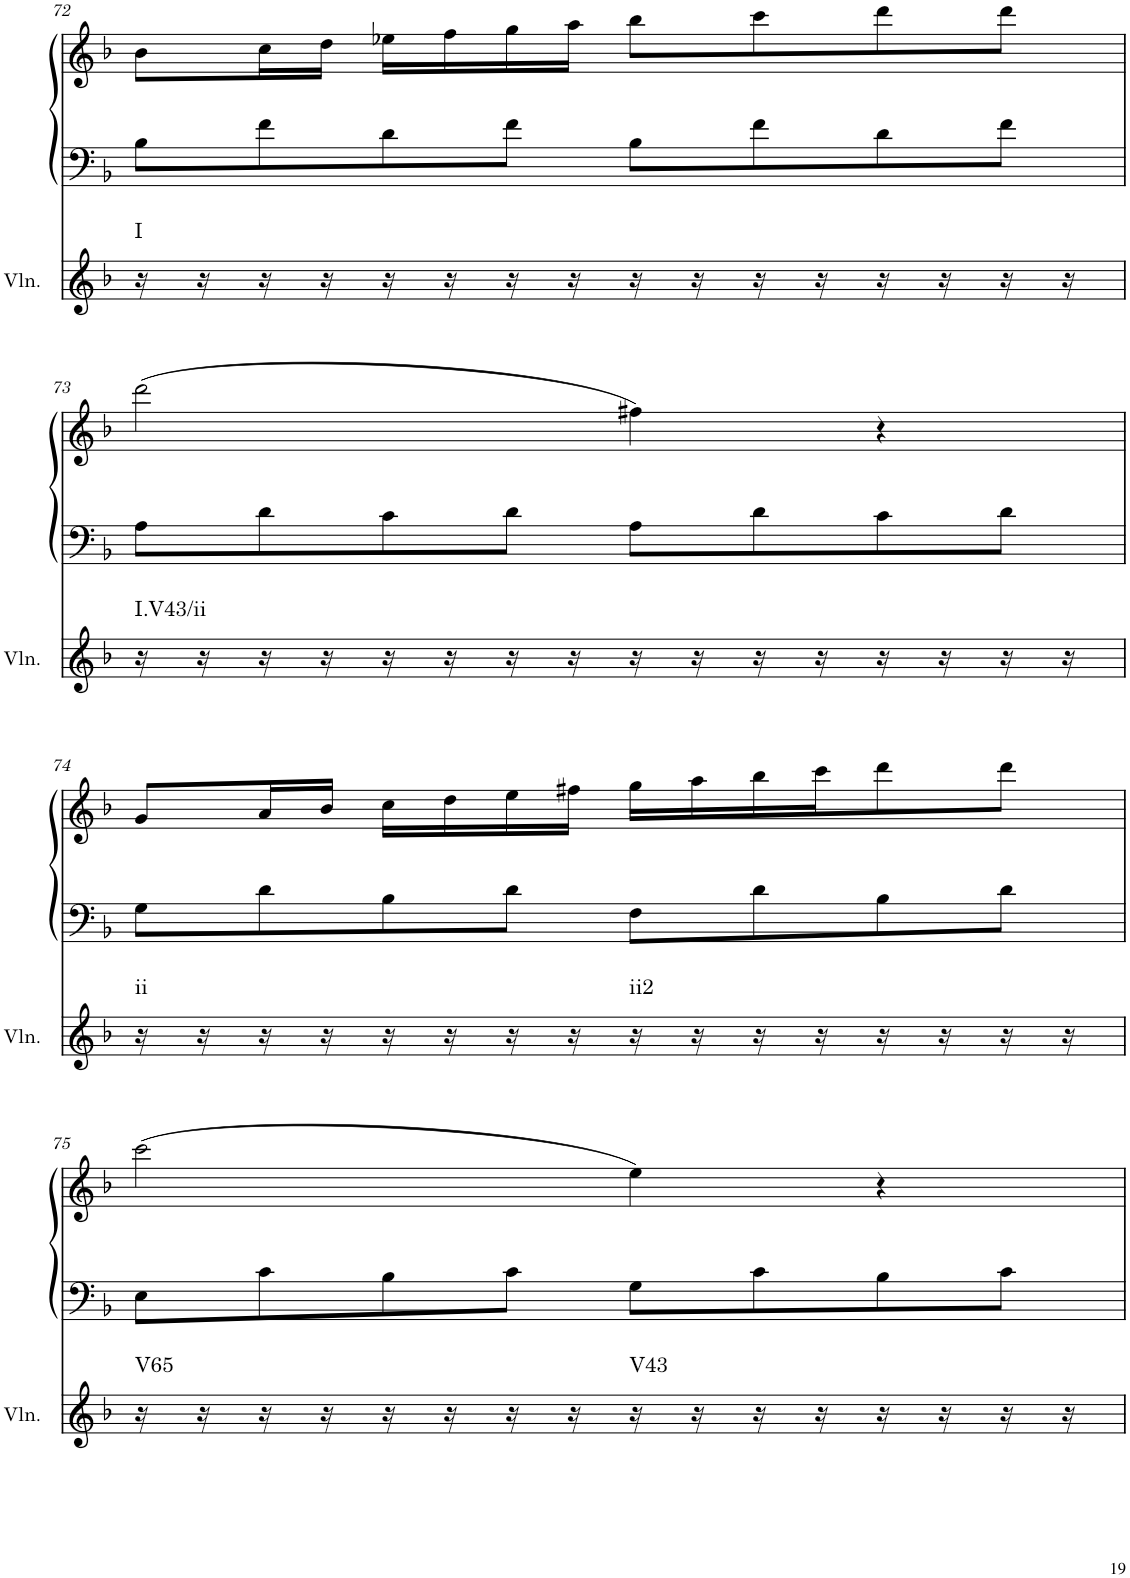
**kern	**harte	**kern	**kern
*part2	*part2	*part1	*part1
*staff3	*	*staff2	*staff1
*I"Violin	*	*I"unbenannt2	*
*I'Vln.	*	*	*
!!LO:PB:g=z
*clefG2	*	*clefG2	*clefG2
*k[b-]	*	*k[b-]	*k[b-]
*M2/2	*	*M2/2	*M2/2
=72	=72	=72	=72
!	!LO:H:kt=I	!	!
16r	N	8B-\L	8b-\L
16r	.	.	.
16r	.	8f\	16cc\L
16r	.	.	16dd\JJ
16r	.	8d\	16ee-X\LL
16r	.	.	16ff\
16r	.	8f\J	16gg\
16r	.	.	16aa\JJ
16r	.	8B-\L	8bb-\L
16r	.	.	.
16r	.	8f\	8ccc\
16r	.	.	.
16r	.	8d\	8ddd\
16r	.	.	.
16r	.	8f\J	8ddd\J
16r	.	.	.
!!LO:LB:g=z
=73	=73	=73	=73
!	!LO:H:kt=I.V43/ii	!	!
16r	N	8A\L	(2ddd\
16r	.	.	.
16r	.	8d\	.
16r	.	.	.
16r	.	8c\	.
16r	.	.	.
16r	.	8d\J	.
16r	.	.	.
16r	.	8A\L	4ff#X\)
16r	.	.	.
16r	.	8d\	.
16r	.	.	.
16r	.	8c\	4r
16r	.	.	.
16r	.	8d\J	.
16r	.	.	.
!!LO:LB:g=z
=74	=74	=74	=74
!	!LO:H:kt=ii	!	!
16r	N	8G\L	8g/L
16r	.	.	.
16r	.	8d\	16a/L
16r	.	.	16b-/JJ
16r	.	8B-\	16cc\LL
16r	.	.	16dd\
16r	.	8d\J	16ee\
16r	.	.	16ff#X\JJ
!	!LO:H:kt=ii2	!	!
16r	N	8F\L	16gg\LL
16r	.	.	16aa\
16r	.	8d\	16bb-\
16r	.	.	16ccc\J
16r	.	8B-\	8ddd\
16r	.	.	.
16r	.	8d\J	8ddd\J
16r	.	.	.
!!LO:LB:g=z
=75	=75	=75	=75
!	!LO:H:kt=V65	!	!
16r	N	8E\L	(2ccc\
16r	.	.	.
16r	.	8c\	.
16r	.	.	.
16r	.	8B-\	.
16r	.	.	.
16r	.	8c\J	.
16r	.	.	.
!	!LO:H:kt=V43	!	!
16r	N	8G\L	4ee\)
16r	.	.	.
16r	.	8c\	.
16r	.	.	.
16r	.	8B-\	4r
16r	.	.	.
16r	.	8c\J	.
16r	.	.	.
=	=	=	=
*-	*-	*-	*-
